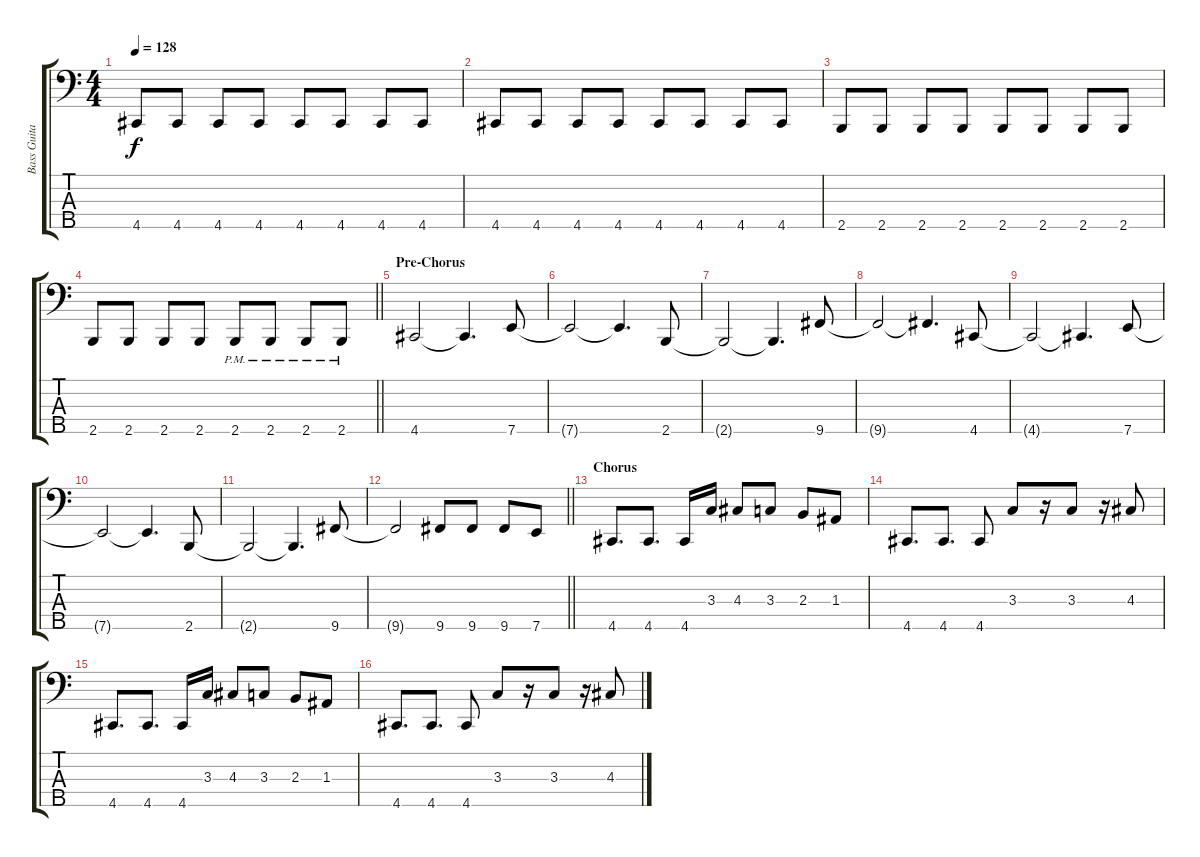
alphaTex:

\track ("Bass Guitar" "Bass Guita") {instrument electricbasspick}
\staff {score tabs}
\tuning (G2 D2 A1 E1 A0) {hide}
\ts (4 4)
\tempo 128
\clef f4
\ks c
4.5.8{dy f} 4.5.8 4.5.8 4.5.8 4.5.8 4.5.8 4.5.8 4.5.8 |
4.5.8 4.5.8 4.5.8 4.5.8 4.5.8 4.5.8 4.5.8 4.5.8 |
2.5.8 2.5.8 2.5.8 2.5.8 2.5.8 2.5.8 2.5.8 2.5.8 |
\barLineRight lightlight
2.5.8 2.5.8 2.5.8 2.5.8 2.5{pm}.8 2.5{pm}.8 2.5{pm}.8 2.5{pm}.8 |
\section ("" "Pre-Chorus")
4.5.2 4.5{t}.4{d} 7.5.8 |
7.5{t}.2 7.5{t}.4{d} 2.5.8 |
2.5{t}.2 2.5{t}.4{d} 9.5.8 |
9.5{t}.2 9.5{t}.4{d} 4.5.8 |
4.5{t}.2 4.5{t}.4{d} 7.5.8 |
7.5{t}.2 7.5{t}.4{d} 2.5.8 |
2.5{t}.2 2.5{t}.4{d} 9.5.8 |
\barLineRight lightlight
9.5{t}.2 9.5.8 9.5.8 9.5.8 7.5.8 |
\section ("" "Chorus")
4.5.8{d} 4.5.8{d} 4.5.16 3.3.16 4.3.8 3.3.8 2.3.8 1.3.8 |
4.5.8{d} 4.5.8{d} 4.5.8 3.3.8 r.16 3.3.8 r.16 4.3.8 |
4.5.8{d} 4.5.8{d} 4.5.16 3.3.16 4.3.8 3.3.8 2.3.8 1.3.8 |
4.5.8{d} 4.5.8{d} 4.5.8 3.3.8 r.16 3.3.8 r.16 4.3.8
